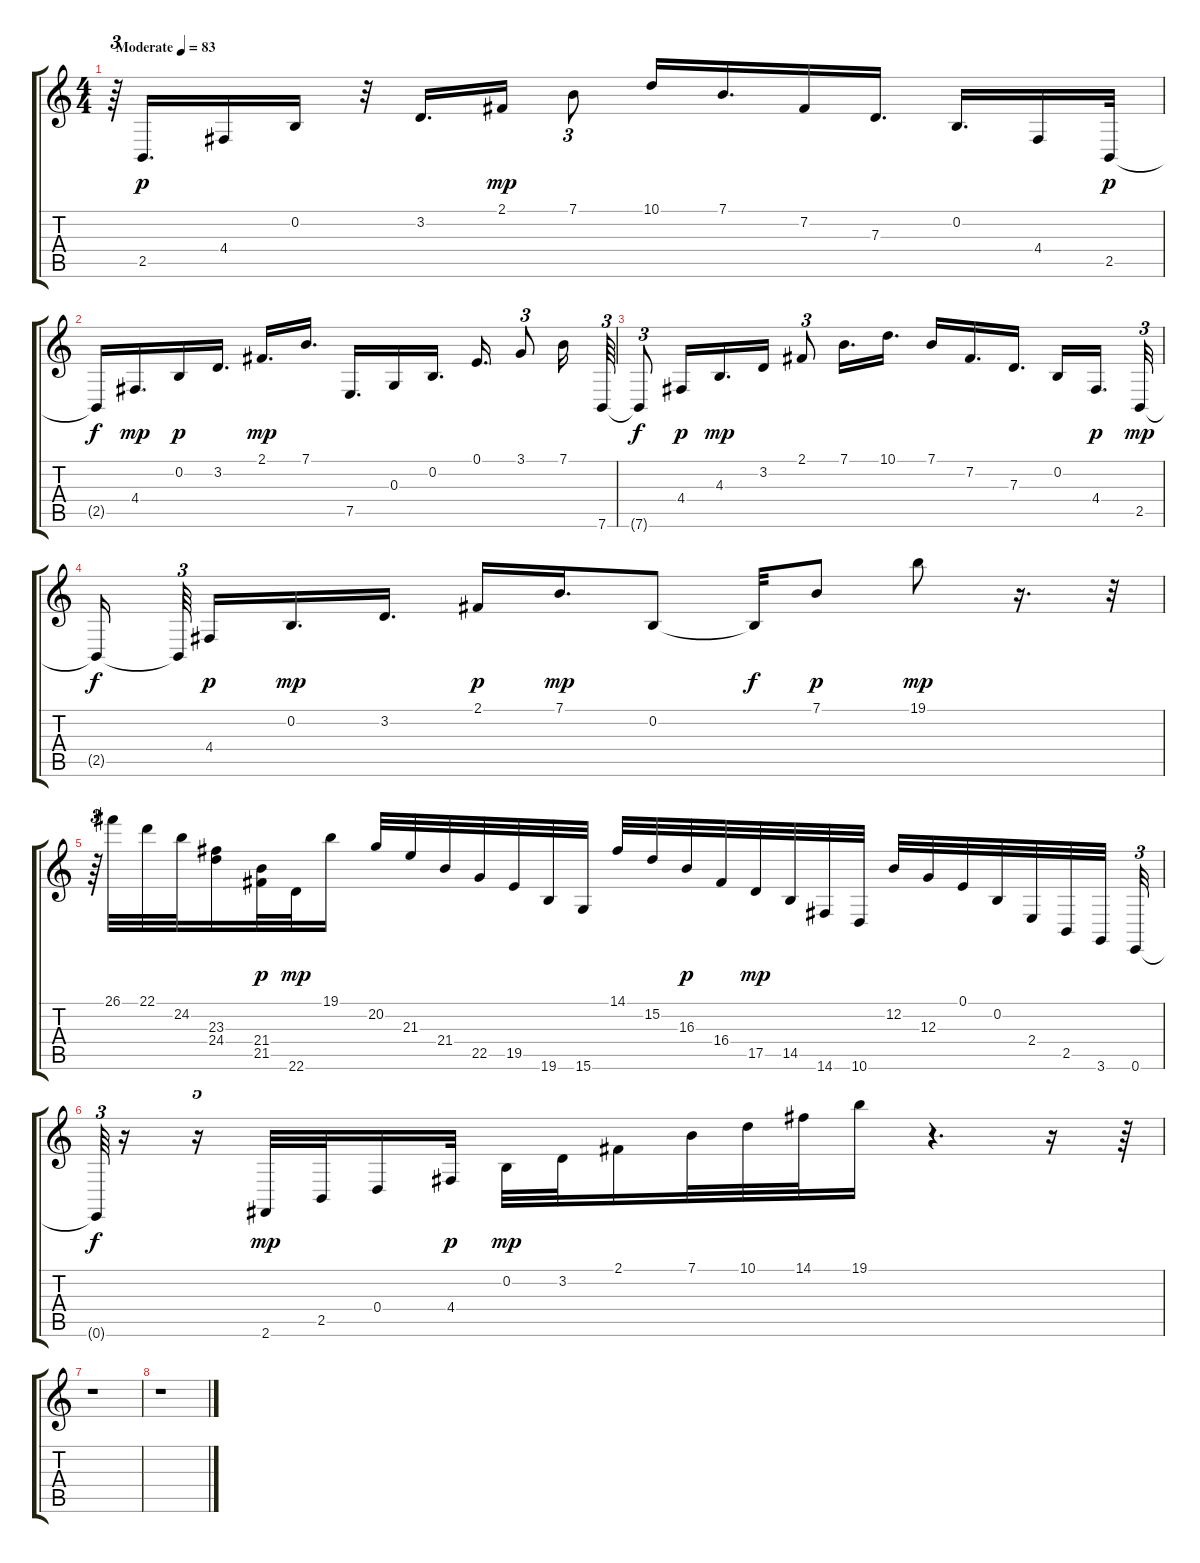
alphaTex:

\track "" {instrument stringensemble1}
\staff {score tabs}
\tuning (E4 B3 G3 D3 A2 E2) {hide}
\ts (4 4)
\tempo (83 "Moderate")
\clef g2
\ks c
r.64{tu (3 2) dy p instrument stringensemble1} 2.5.16{d} 4.4.16 0.2.16 r.32 3.2.16{d} 2.1.16{dy mp} 7.1.8{tu (3 2)} 10.1.16 7.1.16{d} 7.2.16 7.3.16{d} 0.2.16{d} 4.4.16 2.5.32{dy p} |
2.5{t}.16{dy f} 4.4.16{d dy mp} 0.2.16{dy p} 3.2.16{d} 2.1.16{d dy mp} 7.1.16{d} 7.5.16{d} 0.3.16 0.2.16{d} 0.1.16{d} 3.1.8{tu (3 2)} 7.1.16 7.6.64{tu (3 2)} |
7.6{t}.8{tu (3 2) dy f} 4.4.16{dy p} 4.3.16{d dy mp} 3.2.16 2.1.8{tu (3 2)} 7.1.16{d} 10.1.16{d} 7.1.16 7.2.16{d} 7.3.16{d} 0.2.16 4.4.16{d dy p beam splitsecondary} 2.5.32{tu (3 2) dy mp} |
2.5{t}.16{dy f beam splitsecondary} 2.5{t}.64{tu (3 2) beam splitsecondary} 4.4.16{dy p} 0.2.16{d dy mp} 3.2.16{d} 2.1.16{dy p} 7.1.16{d dy mp} 0.2.8 0.2{t}.32{dy f} 7.1.8{dy p} 19.1.8{dy mp} r.16{d} r.32{tu (3 2)} |
r.64{tu (3 2)} 26.1.32 22.1.32 24.2.32 (23.3 24.4).16 (21.4 21.5).32{dy p} 22.6.32{dy mp} 19.1.16 20.2.32 21.3.32 21.4.32 22.5.32 19.5.32 19.6.32 15.6.32 14.1.32 15.2.32 16.3.32{dy p} 16.4.32 17.5.32{dy mp} 14.5.32 14.6.32 10.6.32 12.2.32 12.3.32 0.1.32 0.2.32 2.4.32 2.5.32 3.6.32{beam splitsecondary} 0.6.32{tu (3 2)} |
0.6{t}.64{tu (3 2) dy f} r.16 r.16{tu (5 4)} 2.6.32{dy mp} 2.5.32 0.4.16 4.4.32{dy p} 0.2.32{dy mp} 3.2.32 2.1.16 7.1.32 10.1.32 14.1.32 19.1.16 r.4{d} r.16 r.64 |
r.1 |
r.1
